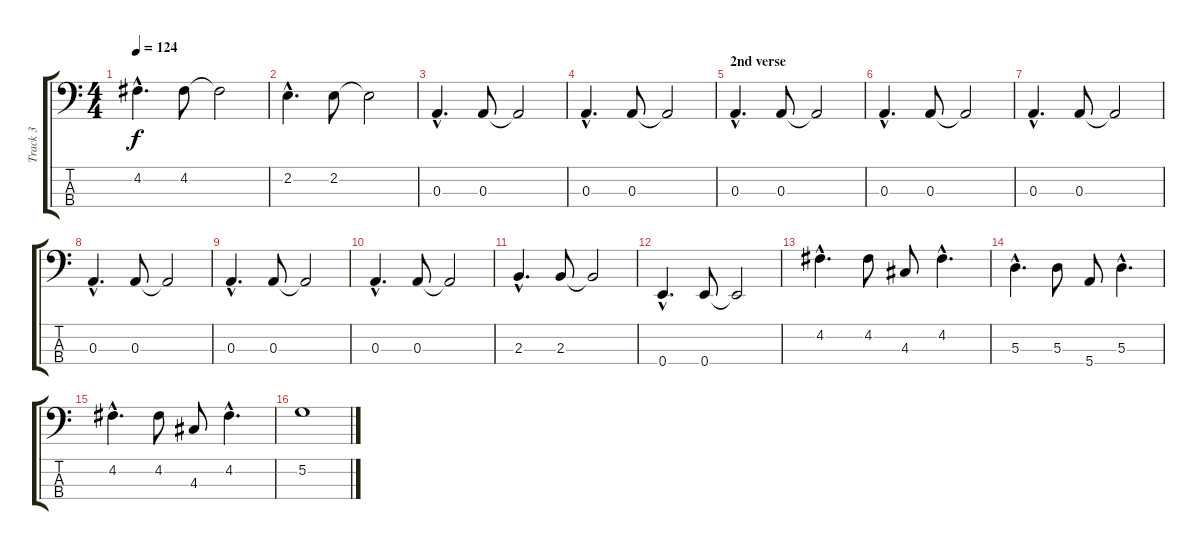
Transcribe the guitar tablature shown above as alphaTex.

\track ("Track 3" "Track 3") {instrument acousticbass}
\staff {score tabs}
\tuning (G2 D2 A1 E1) {hide}
\ts (4 4)
\tempo 124
\clef f4
\ks c
4.2{hac}.4{d dy f} 4.2.8 4.2{t}.2 |
2.2{hac}.4{d} 2.2.8 2.2{t}.2 |
0.3{hac}.4{d} 0.3.8 0.3{t}.2 |
0.3{hac}.4{d} 0.3.8 0.3{t}.2 |
\section ("" "2nd verse")
0.3{hac}.4{d} 0.3.8 0.3{t}.2 |
0.3{hac}.4{d} 0.3.8 0.3{t}.2 |
0.3{hac}.4{d} 0.3.8 0.3{t}.2 |
0.3{hac}.4{d} 0.3.8 0.3{t}.2 |
0.3{hac}.4{d} 0.3.8 0.3{t}.2 |
0.3{hac}.4{d} 0.3.8 0.3{t}.2 |
2.3{hac}.4{d} 2.3.8 2.3{t}.2 |
0.4{hac}.4{d} 0.4.8 0.4{t}.2 |
4.2{hac}.4{d} 4.2.8 4.3.8 4.2{hac}.4{d} |
5.3{hac}.4{d} 5.3.8 5.4.8 5.3{hac}.4{d} |
4.2{hac}.4{d} 4.2.8 4.3.8 4.2{hac}.4{d} |
5.2.1
